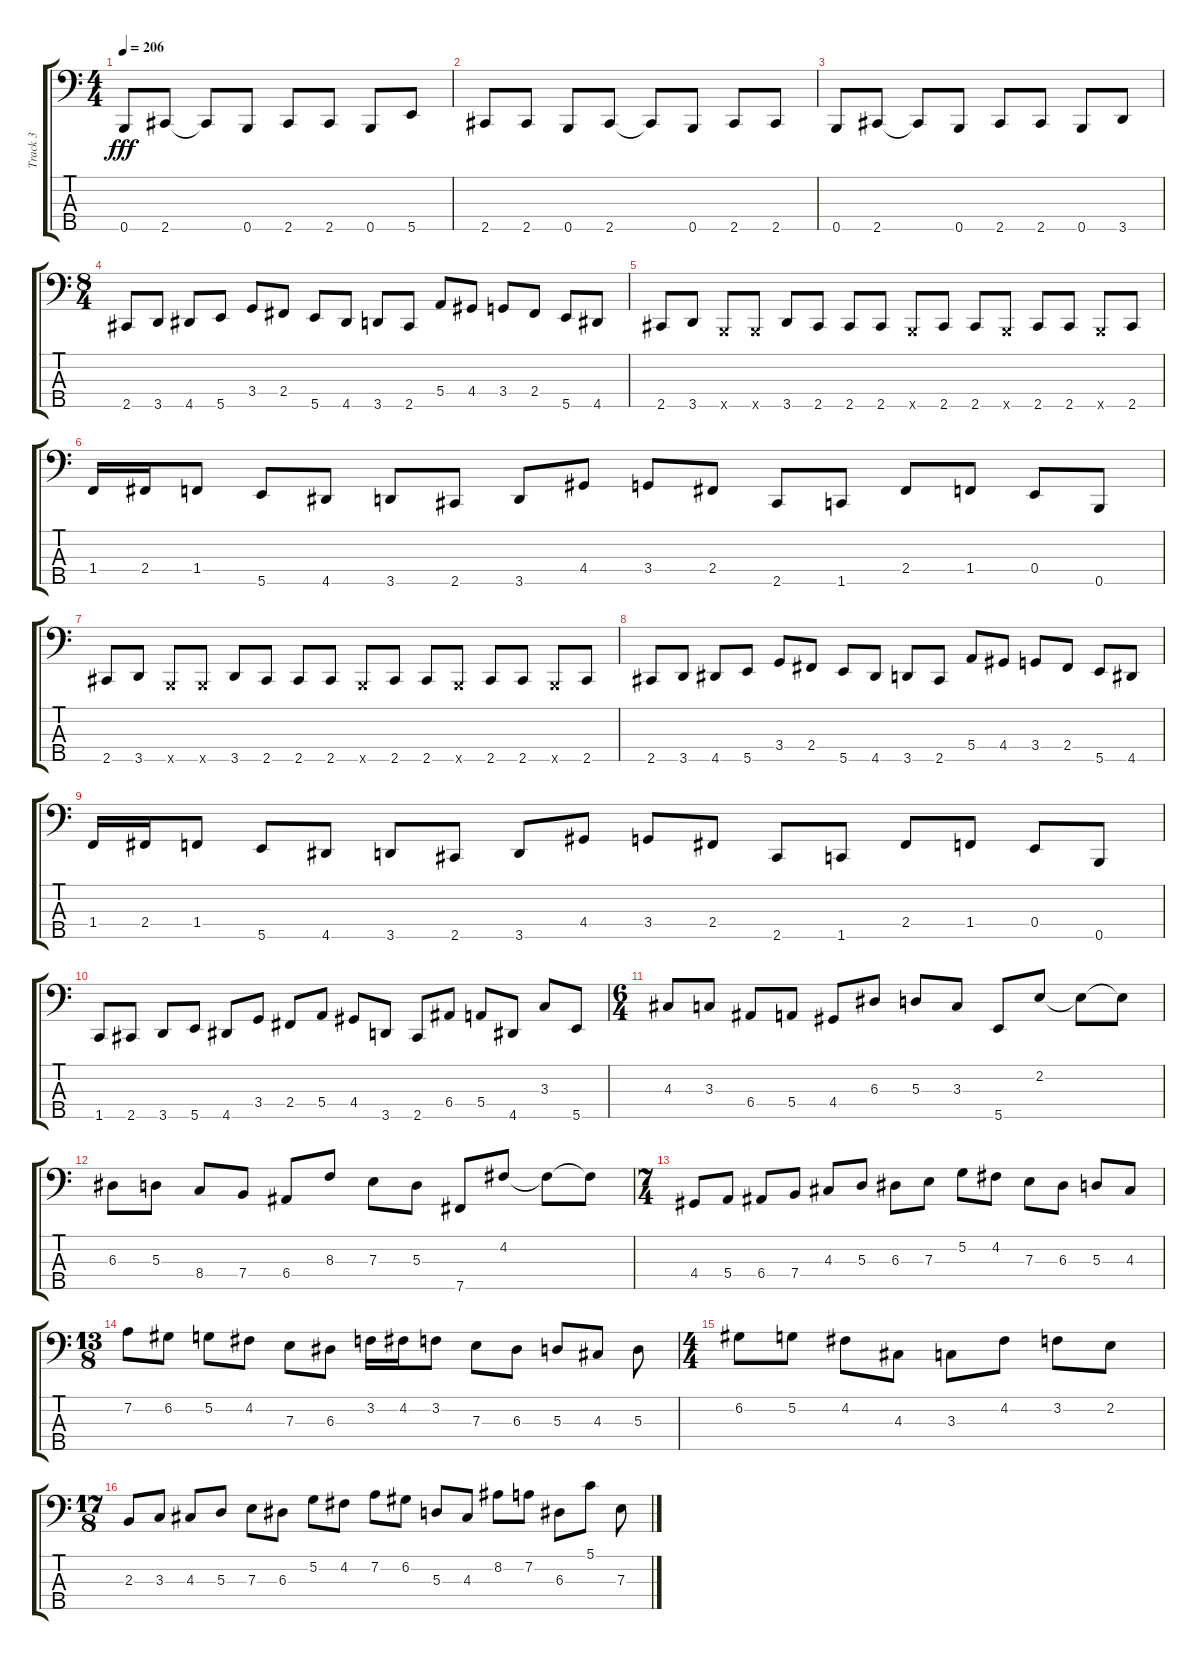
\track ("Track 3" "Track 3") {instrument electricbassfinger}
\staff {score tabs}
\tuning (G2 D2 A1 E1 B0) {hide}
\ts (4 4)
\tempo 206
\clef f4
\ks c
0.5.8{dy fff} 2.5.8 2.5{t}.8 0.5.8 2.5.8 2.5.8 0.5.8 5.5.8 |
2.5.8 2.5.8 0.5.8 2.5.8 2.5{t}.8 0.5.8 2.5.8 2.5.8 |
0.5.8 2.5.8 2.5{t}.8 0.5.8 2.5.8 2.5.8 0.5.8 3.5.8 |
\ts (8 4)
2.5.8 3.5.8 4.5.8 5.5.8 3.4.8 2.4.8 5.5.8 4.5.8 3.5.8 2.5.8 5.4.8 4.4.8 3.4.8 2.4.8 5.5.8 4.5.8 |
2.5.8 3.5.8 0.5{x}.8 0.5{x}.8 3.5.8 2.5.8 2.5.8 2.5.8 0.5{x}.8 2.5.8 2.5.8 0.5{x}.8 2.5.8 2.5.8 0.5{x}.8 2.5.8 |
1.4.16 2.4.16 1.4.8 5.5.8 4.5.8 3.5.8 2.5.8 3.5.8 4.4.8 3.4.8 2.4.8 2.5.8 1.5.8 2.4.8 1.4.8 0.4.8 0.5.8 |
2.5.8 3.5.8 0.5{x}.8 0.5{x}.8 3.5.8 2.5.8 2.5.8 2.5.8 0.5{x}.8 2.5.8 2.5.8 0.5{x}.8 2.5.8 2.5.8 0.5{x}.8 2.5.8 |
2.5.8 3.5.8 4.5.8 5.5.8 3.4.8 2.4.8 5.5.8 4.5.8 3.5.8 2.5.8 5.4.8 4.4.8 3.4.8 2.4.8 5.5.8 4.5.8 |
1.4.16 2.4.16 1.4.8 5.5.8 4.5.8 3.5.8 2.5.8 3.5.8 4.4.8 3.4.8 2.4.8 2.5.8 1.5.8 2.4.8 1.4.8 0.4.8 0.5.8 |
1.5.8 2.5.8 3.5.8 5.5.8 4.5.8 3.4.8 2.4.8 5.4.8 4.4.8 3.5.8 2.5.8 6.4.8 5.4.8 4.5.8 3.3.8 5.5.8 |
\ts (6 4)
4.3.8 3.3.8 6.4.8 5.4.8 4.4.8 6.3.8 5.3.8 3.3.8 5.5.8 2.2.8 2.2{t}.8 2.2{t}.8 |
6.3.8 5.3.8 8.4.8 7.4.8 6.4.8 8.3.8 7.3.8 5.3.8 7.5.8 4.2.8 4.2{t}.8 4.2{t}.8 |
\ts (7 4)
4.4.8 5.4.8 6.4.8 7.4.8 4.3.8 5.3.8 6.3.8 7.3.8 5.2.8 4.2.8 7.3.8 6.3.8 5.3.8 4.3.8 |
\ts (13 8)
7.2.8 6.2.8 5.2.8 4.2.8 7.3.8 6.3.8 3.2.16 4.2.16 3.2.8 7.3.8 6.3.8 5.3.8 4.3.8 5.3.8 |
\ts (4 4)
6.2.8 5.2.8 4.2.8 4.3.8 3.3.8 4.2.8 3.2.8 2.2.8 |
\ts (17 8)
2.3.8 3.3.8 4.3.8 5.3.8 7.3.8 6.3.8 5.2.8 4.2.8 7.2.8 6.2.8 5.3.8 4.3.8 8.2.8 7.2.8 6.3.8 5.1.8 7.3.8
